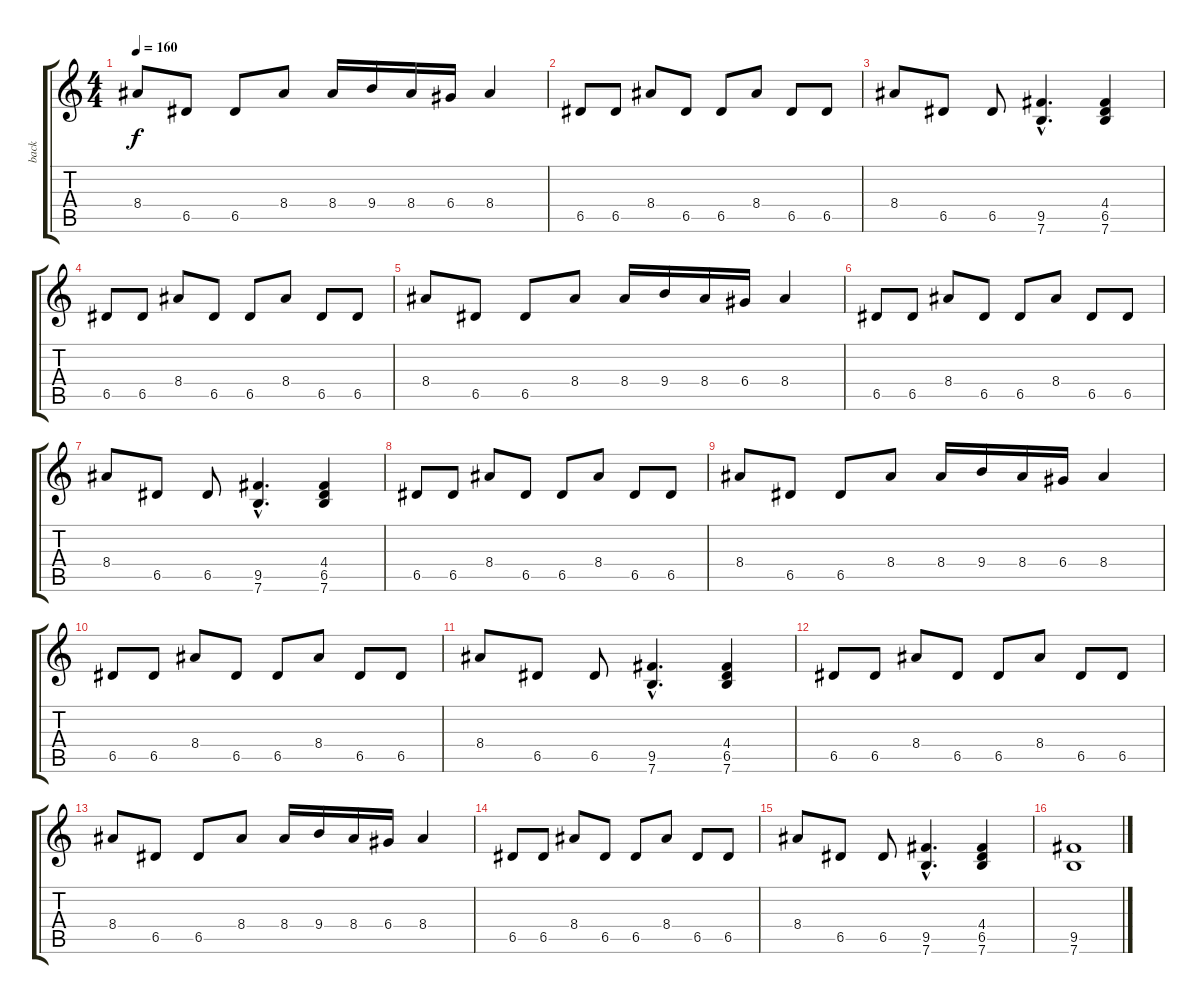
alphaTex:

\track ("back" "back") {instrument distortionguitar}
\staff {score tabs}
\tuning (E4 B3 G3 D3 A2 E2) {hide}
\ts (4 4)
\tempo 160
\clef g2
\ks c
8.4.8{dy f} 6.5.8 6.5.8 8.4.8 8.4.16 9.4.16 8.4.16 6.4.16 8.4.4 |
6.5.8 6.5.8 8.4.8 6.5.8 6.5.8 8.4.8 6.5.8 6.5.8 |
8.4.8 6.5.8 6.5.8 (9.5{hac} 7.6{hac}).4{d} (4.4 6.5 7.6).4 |
6.5.8 6.5.8 8.4.8 6.5.8 6.5.8 8.4.8 6.5.8 6.5.8 |
8.4.8 6.5.8 6.5.8 8.4.8 8.4.16 9.4.16 8.4.16 6.4.16 8.4.4 |
6.5.8 6.5.8 8.4.8 6.5.8 6.5.8 8.4.8 6.5.8 6.5.8 |
8.4.8 6.5.8 6.5.8 (9.5{hac} 7.6{hac}).4{d} (4.4 6.5 7.6).4 |
6.5.8 6.5.8 8.4.8 6.5.8 6.5.8 8.4.8 6.5.8 6.5.8 |
8.4.8 6.5.8 6.5.8 8.4.8 8.4.16 9.4.16 8.4.16 6.4.16 8.4.4 |
6.5.8 6.5.8 8.4.8 6.5.8 6.5.8 8.4.8 6.5.8 6.5.8 |
8.4.8 6.5.8 6.5.8 (9.5{hac} 7.6{hac}).4{d} (4.4 6.5 7.6).4 |
6.5.8 6.5.8 8.4.8 6.5.8 6.5.8 8.4.8 6.5.8 6.5.8 |
8.4.8 6.5.8 6.5.8 8.4.8 8.4.16 9.4.16 8.4.16 6.4.16 8.4.4 |
6.5.8 6.5.8 8.4.8 6.5.8 6.5.8 8.4.8 6.5.8 6.5.8 |
8.4.8 6.5.8 6.5.8 (9.5{hac} 7.6{hac}).4{d} (4.4 6.5 7.6).4 |
(9.5 7.6).1
